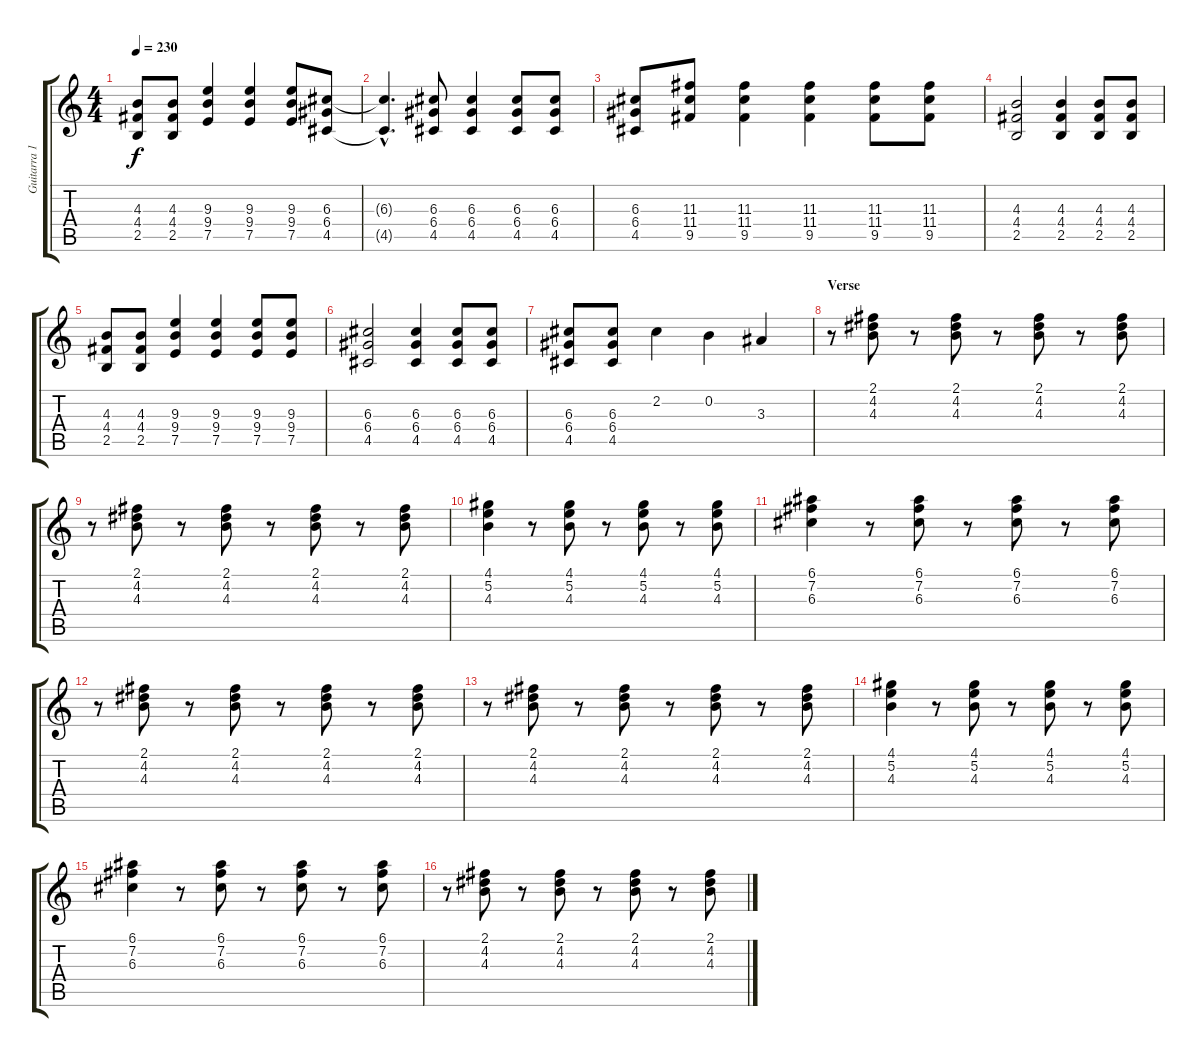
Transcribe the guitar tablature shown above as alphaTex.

\track ("Guitarra 1 - Mathias" "Guitarra 1") {instrument distortionguitar}
\staff {score tabs}
\tuning (E4 B3 G3 D3 A2 E2) {hide}
\ts (4 4)
\tempo 230
\clef g2
\ks c
(4.3 4.4 2.5).8{dy f} (4.3 4.4 2.5).8 (9.3 9.4 7.5).4 (9.3 9.4 7.5).4 (9.3 9.4 7.5).8 (6.3 6.4 4.5).8 |
(6.3{hac t} 4.5{hac t}).4{d} (6.3 6.4 4.5).8 (6.3 6.4 4.5).4 (6.3 6.4 4.5).8 (6.3 6.4 4.5).8 |
(6.3 6.4 4.5).8 (11.3 11.4 9.5).8 (11.3 11.4 9.5).4 (11.3 11.4 9.5).4 (11.3 11.4 9.5).8 (11.3 11.4 9.5).8 |
(4.3 4.4 2.5).2 (4.3 4.4 2.5).4 (4.3 4.4 2.5).8 (4.3 4.4 2.5).8 |
(4.3 4.4 2.5).8 (4.3 4.4 2.5).8 (9.3 9.4 7.5).4 (9.3 9.4 7.5).4 (9.3 9.4 7.5).8 (9.3 9.4 7.5).8 |
(6.3 6.4 4.5).2 (6.3 6.4 4.5).4 (6.3 6.4 4.5).8 (6.3 6.4 4.5).8 |
(6.3 6.4 4.5).8 (6.3 6.4 4.5).8 2.2.4 0.2.4 3.3.4 |
\section ("" "Verse")
r.8 (2.1 4.2 4.3).8 r.8 (2.1 4.2 4.3).8 r.8 (2.1 4.2 4.3).8 r.8 (2.1 4.2 4.3).8 |
r.8 (2.1 4.2 4.3).8 r.8 (2.1 4.2 4.3).8 r.8 (2.1 4.2 4.3).8 r.8 (2.1 4.2 4.3).8 |
(4.1 5.2 4.3).4 r.8 (4.1 5.2 4.3).8 r.8 (4.1 5.2 4.3).8 r.8 (4.1 5.2 4.3).8 |
(6.1 7.2 6.3).4 r.8 (6.1 7.2 6.3).8 r.8 (6.1 7.2 6.3).8 r.8 (6.1 7.2 6.3).8 |
r.8 (2.1 4.2 4.3).8 r.8 (2.1 4.2 4.3).8 r.8 (2.1 4.2 4.3).8 r.8 (2.1 4.2 4.3).8 |
r.8 (2.1 4.2 4.3).8 r.8 (2.1 4.2 4.3).8 r.8 (2.1 4.2 4.3).8 r.8 (2.1 4.2 4.3).8 |
(4.1 5.2 4.3).4 r.8 (4.1 5.2 4.3).8 r.8 (4.1 5.2 4.3).8 r.8 (4.1 5.2 4.3).8 |
(6.1 7.2 6.3).4 r.8 (6.1 7.2 6.3).8 r.8 (6.1 7.2 6.3).8 r.8 (6.1 7.2 6.3).8 |
r.8 (2.1 4.2 4.3).8 r.8 (2.1 4.2 4.3).8 r.8 (2.1 4.2 4.3).8 r.8 (2.1 4.2 4.3).8
